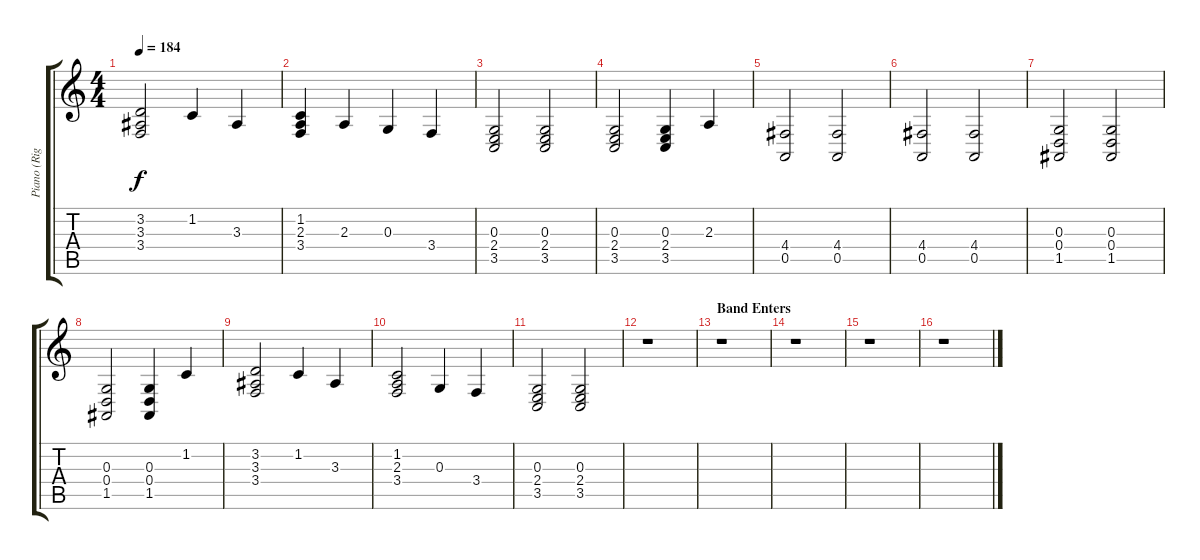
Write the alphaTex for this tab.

\track ("Piano (Right Hand)" "Piano (Rig") {instrument acousticgrandpiano}
\staff {score tabs}
\tuning (E4 B3 G3 D3 A2 D2) {hide}
\ts (4 4)
\tempo 184
\clef g2
\ks c
(3.2 3.3 3.4).2{dy f} 1.2.4 3.3.4 |
(1.2 2.3 3.4).4 2.3.4 0.3.4 3.4.4 |
(0.3 2.4 3.5).2 (0.3 2.4 3.5).2 |
(0.3 2.4 3.5).2 (0.3 2.4 3.5).4 2.3.4 |
(4.4 0.5).2 (4.4 0.5).2 |
(4.4 0.5).2 (4.4 0.5).2 |
(0.3 0.4 1.5).2 (0.3 0.4 1.5).2 |
(0.3 0.4 1.5).2 (0.3 0.4 1.5).4 1.2.4 |
(3.2 3.3 3.4).2 1.2.4 3.3.4 |
(1.2 2.3 3.4).2 0.3.4 3.4.4 |
(0.3 2.4 3.5).2 (0.3 2.4 3.5).2 |
r.1 |
\section ("" "Band Enters")
r.1 |
r.1 |
r.1 |
r.1
